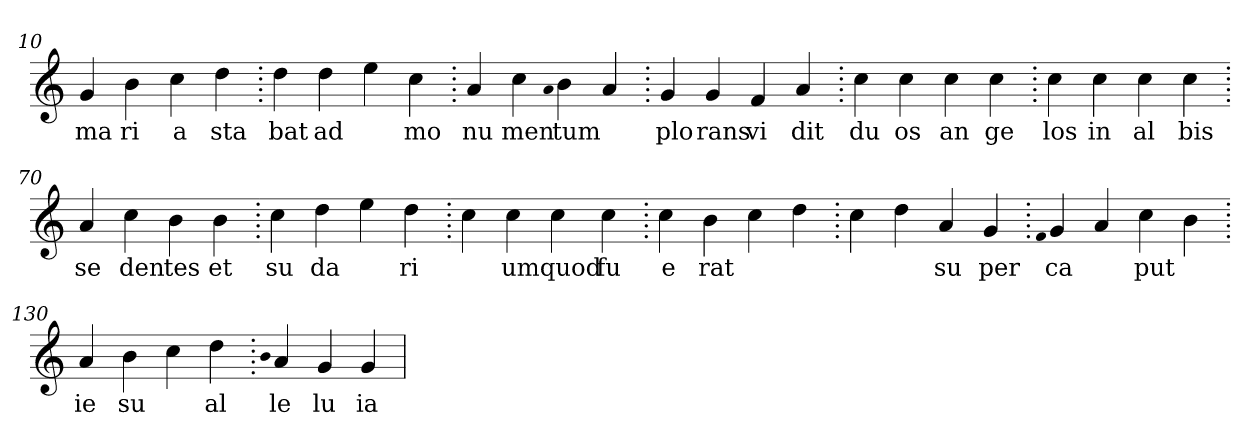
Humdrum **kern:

**kern	**text
*part1	*part1
*staff1	*staff1
*clefG2	*
=10.	=10.
4g	ma
4b	ri
4cc	a
4dd	sta
=20.	=20.
4dd	bat
4dd	ad
4ee	.
4cc	mo
=30.	=30.
4a	nu
4cc	men
qqa	.
4b	tum
4a	.
=40.	=40.
4g	plo
4g	rans
4f	vi
4a	dit
=50.	=50.
4cc	du
4cc	os
4cc	an
4cc	ge
=60.	=60.
4cc	los
4cc	in
4cc	al
4cc	bis
=70.	=70.
4a	se
4cc	den
4b	tes
4b	et
=80.	=80.
4cc	su
4dd	da
4ee	.
4dd	ri
=90.	=90.
4cc	.
4cc	um
4cc	quod
4cc	fu
=100.	=100.
4cc	e
4b	rat
4cc	.
4dd	.
=110.	=110.
4cc	.
4dd	.
4a	su
4g	per
=120.	=120.
qqf	.
4g	ca
4a	.
4cc	put
4b	.
=130.	=130.
4a	ie
4b	su
4cc	.
4dd	al
=140.	=140.
qqb	.
4a	le
4g	lu
4g	ia
=	=
*-	*-
